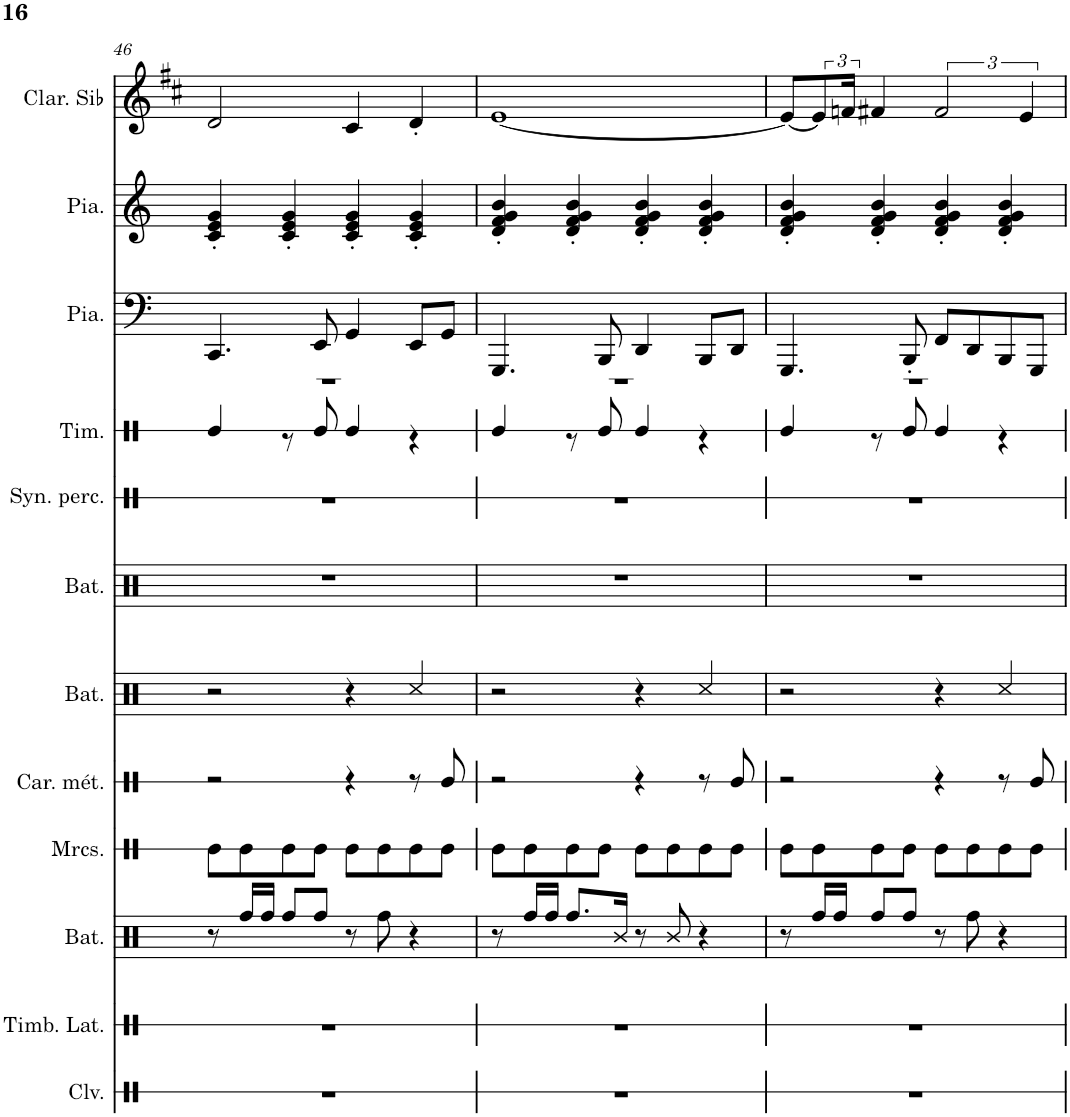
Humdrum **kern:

**kern	**kern	**kern	**kern	**kern	**kern	**kern	**kern	**kern	**kern	**kern	**kern
*part12	*part11	*part10	*part9	*part8	*part7	*part6	*part5	*part4	*part3	*part2	*part1
*staff12	*staff11	*staff10	*staff9	*staff8	*staff7	*staff6	*staff5	*staff4	*staff3	*staff2	*staff1
*I"Claves	*I"Timbales latines	*I"Batterie	*I"Maracas	*I"Carillon en métal	*I"Batterie	*I"Batterie	*I"Synthétiseur de percussions	*I"Timbre	*I"Piano	*I"Piano	*I"Clarinette en Sib
*I'Clv.	*I'Timb. Lat.	*I'Bat.	*I'Mrcs.	*I'Car. mét.	*I'Bat.	*I'Bat.	*I'Syn. perc.	*I'Tim.	*I'Pia.	*I'Pia.	*I'Clar. Sib
!!LO:PB:g=z
*clefX	*clefX	*clefX	*clefX	*clefX	*clefX	*clefX	*clefX	*clefX	*clefF4	*clefG2	*clefG2
*	*	*	*	*	*	*	*	*	*	*	*Trd1c2
*k[]	*k[]	*k[]	*k[]	*k[]	*k[]	*k[]	*k[]	*k[]	*k[]	*k[]	*k[f#c#]
*M4/4	*M4/4	*M4/4	*M4/4	*M4/4	*M4/4	*M4/4	*M4/4	*M4/4	*M4/4	*M4/4	*M4/4
=46	=46	=46	=46	=46	=46	=46	=46	=46	=46	=46	=46
*	*	*	*	*	*	*	*	*^	*	*	*
1r	1r	8r	8Re\L	2r	2r	1r	1r	1r	4Re/	4.CC/	4c/' 4e/' 4g/'	2d/
.	.	16Rff/LL	8Re\	.	.	.	.	.	.	.	.	.
.	.	16Rff/JJ	.	.	.	.	.	.	.	.	.	.
.	.	8Rff/L	8Re\	.	.	.	.	.	8r	.	4c/' 4e/' 4g/'	.
.	.	8Rff/J	8Re\J	.	.	.	.	.	8Re/	8EE/	.	.
.	.	8r	8Re\L	4r	4r	.	.	.	4Re/	4GG/	4c/' 4e/' 4g/'	4c#/
.	.	8Rff\	8Re\	.	.	.	.	.	.	.	.	.
.	.	4r	8Re\	8r	4Rcc/	.	.	.	4r	8EE/L	4c/' 4e/' 4g/'	4d'/
.	.	.	8Re\J	8Re/	.	.	.	.	.	8GG/J	.	.
=47	=47	=47	=47	=47	=47	=47	=47	=47	=47	=47	=47	=47
1r	1r	8r	8Re\L	2r	2r	1r	1r	1r	4Re/	4.GGG/	4d/' 4f/' 4g/' 4b/'	[1e
.	.	16Rff/LL	8Re\	.	.	.	.	.	.	.	.	.
.	.	16Rff/JJ	.	.	.	.	.	.	.	.	.	.
.	.	8.Rff/L	8Re\	.	.	.	.	.	8r	.	4d/' 4f/' 4g/' 4b/'	.
.	.	.	8Re\J	.	.	.	.	.	8Re/	8BBB/	.	.
.	.	16R/Jk	.	.	.	.	.	.	.	.	.	.
.	.	8r	8Re\L	4r	4r	.	.	.	4Re/	4DD/	4d/' 4f/' 4g/' 4b/'	.
.	.	8R/	8Re\	.	.	.	.	.	.	.	.	.
.	.	4r	8Re\	8r	4Rcc/	.	.	.	4r	8BBB/L	4d/' 4f/' 4g/' 4b/'	.
.	.	.	8Re\J	8Re/	.	.	.	.	.	8DD/J	.	.
=48	=48	=48	=48	=48	=48	=48	=48	=48	=48	=48	=48	=48
1r	1r	8r	8Re\L	2r	2r	1r	1r	1r	4Re/	4.GGG/	4d/' 4f/' 4g/' 4b/'	8e/L_
.	.	16Rff/LL	8Re\	.	.	.	.	.	.	.	.	12e/]
.	.	16Rff/JJ	.	.	.	.	.	.	.	.	.	.
.	.	.	.	.	.	.	.	.	.	.	.	24fn/Jk
.	.	8Rff/L	8Re\	.	.	.	.	.	8r	.	4d/' 4f/' 4g/' 4b/'	4f#X/
.	.	8Rff/J	8Re\J	.	.	.	.	.	8Re/	8BBB'/	.	.
.	.	8r	8Re\L	4r	4r	.	.	.	4Re/	8FF/L	4d/' 4f/' 4g/' 4b/'	3f#/
.	.	8Rff\	8Re\	.	.	.	.	.	.	8DD/	.	.
.	.	4r	8Re\	8r	4Rcc/	.	.	.	4r	8BBB/	4d/' 4f/' 4g/' 4b/'	.
.	.	.	.	.	.	.	.	.	.	.	.	6e/
.	.	.	8Re\J	8Re/	.	.	.	.	.	8GGG/J	.	.
*	*	*	*	*	*	*	*	*v	*v	*	*	*
=	=	=	=	=	=	=	=	=	=	=	=
*-	*-	*-	*-	*-	*-	*-	*-	*-	*-	*-	*-
